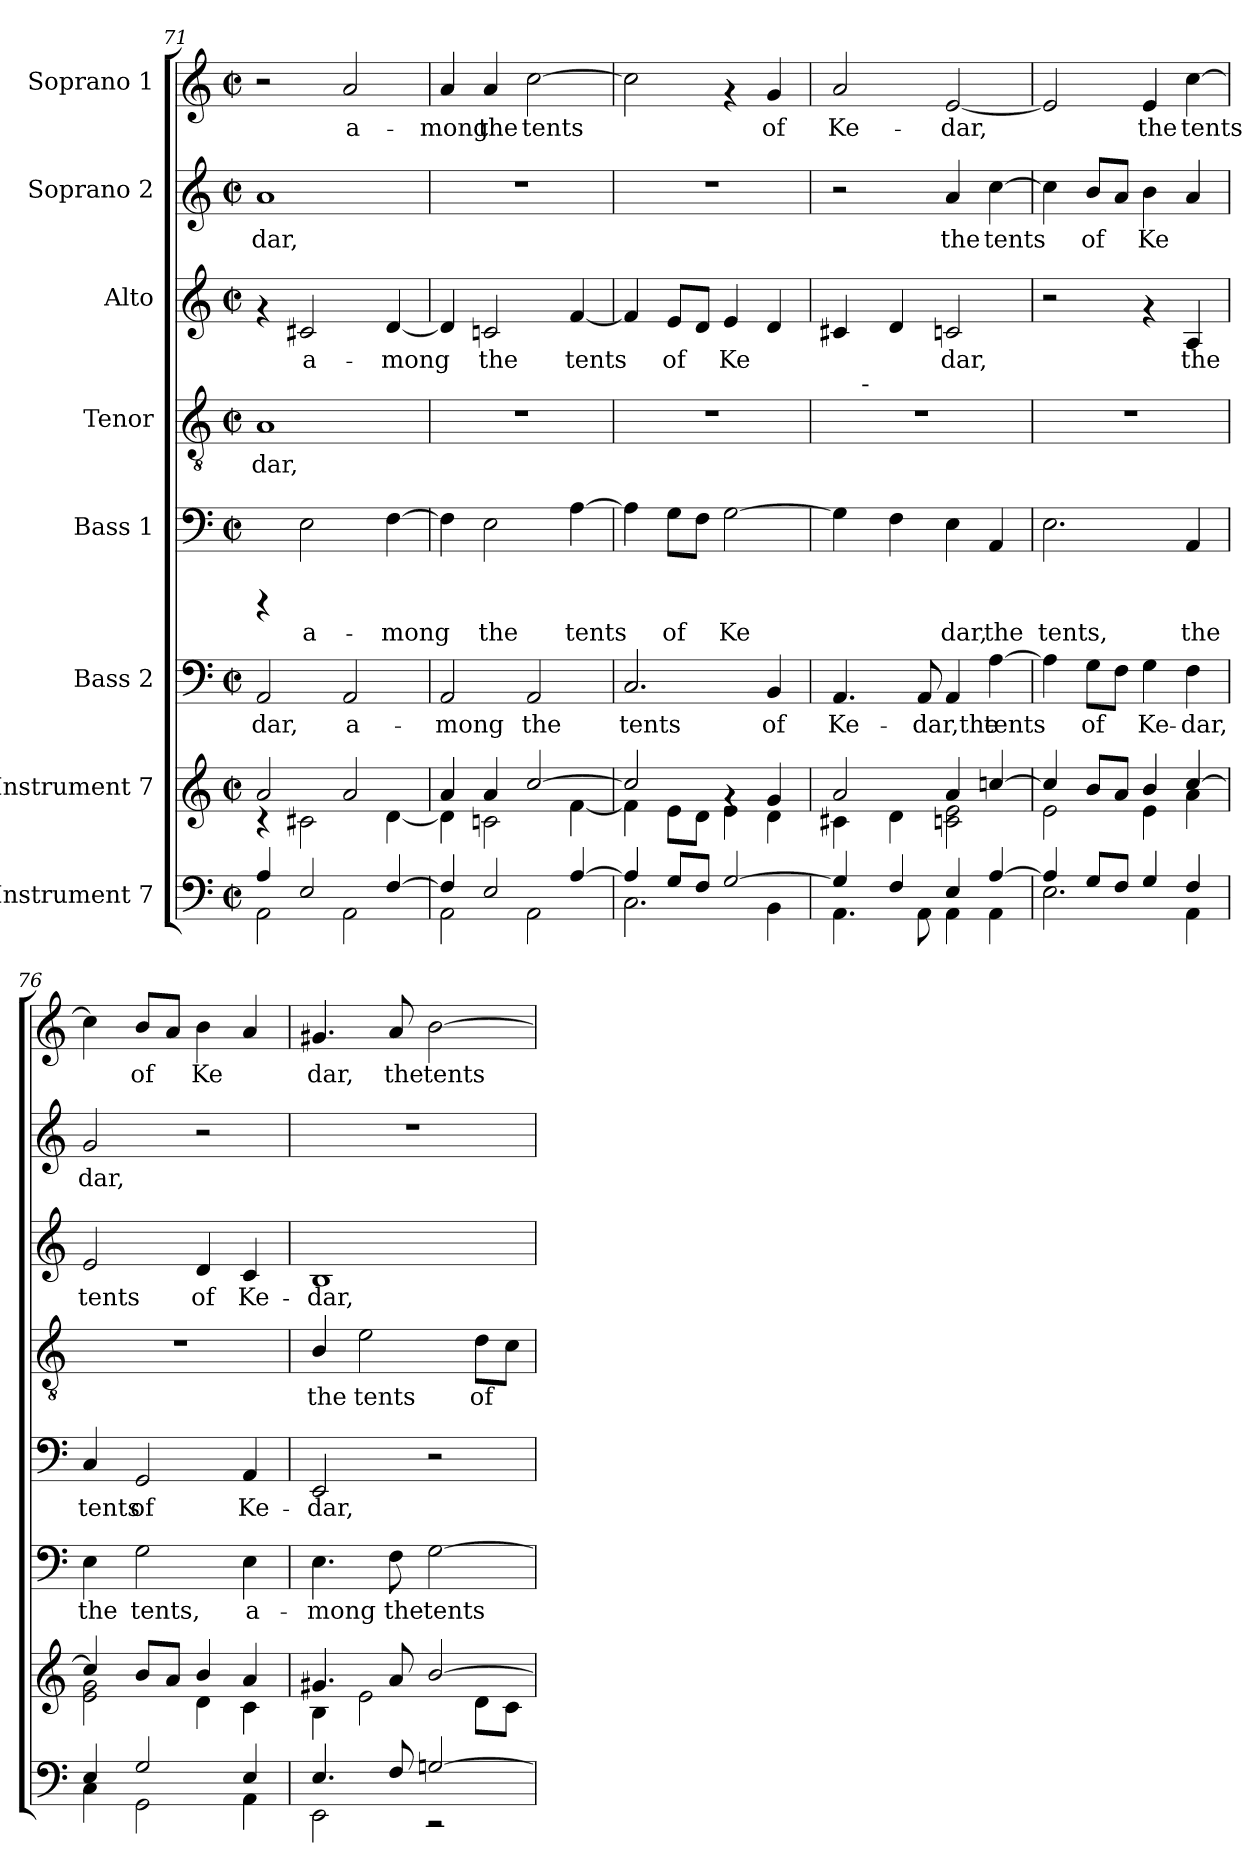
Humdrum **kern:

**kern	**kern	**kern	**text	**kern	**text	**kern	**text	**kern	**text	**kern	**text	**kern	**text
*part8	*part7	*part6	*part6	*part5	*part5	*part4	*part4	*part3	*part3	*part2	*part2	*part1	*part1
*staff8	*staff7	*staff6	*staff6	*staff5	*staff5	*staff4	*staff4	*staff3	*staff3	*staff2	*staff2	*staff1	*staff1
*I"Instrument 7	*I"Instrument 7	*I"Bass 2	*	*I"Bass 1	*	*I"Tenor	*	*I"Alto	*	*I"Soprano 2	*	*I"Soprano 1	*
*clefF4	*clefG2	*clefF4	*	*clefF4	*	*clefGv2	*	*clefG2	*	*clefG2	*	*clefG2	*
*k[]	*k[]	*k[]	*	*k[]	*	*k[]	*	*k[]	*	*k[]	*	*k[]	*
*C:	*C:	*C:	*	*C:	*	*C:	*	*C:	*	*C:	*	*C:	*
*M2/2	*M2/2	*M2/2	*	*M2/2	*	*M2/2	*	*M2/2	*	*M2/2	*	*M2/2	*
*met(c|)	*met(c|)	*met(c|)	*	*met(c|)	*	*met(c|)	*	*met(c|)	*	*met(c|)	*	*met(c|)	*
=71	=71	=71	=71	=71	=71	=71	=71	=71	=71	=71	=71	=71	=71
*^	*^	*	*	*	*	*	*	*	*	*	*	*	*
!	!	!	!	!	!LO:LY:b	!	!	!	!LO:LY:b	!	!	!	!LO:LY:b:cj	!	!
4A/	2AA\	2a/	4rB	2AA/	-dar,	4rCCC	.	1A	-dar,	4rf	.	1a	-dar,	2r	.
!	!	!	!	!	!	!	!LO:LY:b	!	!	!	!LO:LY:b	!	!	!	!
2E/	.	.	2c#X\	.	.	2E\	a-	.	.	2c#X/	a-	.	.	.	.
!	!	!	!	!	!LO:LY:b	!	!	!	!	!	!	!	!	!	!LO:LY:b
.	2AA\	2a/	.	2AA/	a-	.	.	.	.	.	.	.	.	2a/	a-
!	!	!	!	!	!	!	!LO:LY:b	!	!	!	!LO:LY:b	!	!	!	!
[>4F/	.	.	[<4d\	.	.	[>4F\	-mong	.	.	[<4d/	-mong	.	.	.	.
=72	=72	=72	=72	=72	=72	=72	=72	=72	=72	=72	=72	=72	=72	=72	=72
!	!	!	!	!	!LO:LY:b	!	!LO:LY:b	!	!	!	!LO:LY:b	!	!	!	!LO:LY:b
4F/]	2AA\	4a/	4d\]	2AA/	-mong	4F\]	.	1r	.	4d/]	.	1r	.	4a/	-mong
!	!	!	!	!	!	!	!LO:LY:b	!	!	!	!LO:LY:b	!	!	!	!LO:LY:b
2E/	.	4a/	2cn\	.	.	2E\	the	.	.	2cn/	the	.	.	4a/	the
!	!	!	!	!	!LO:LY:b	!	!	!	!	!	!	!	!	!	!LO:LY:b
.	2AA\	[>2cc/	.	2AA/	the	.	.	.	.	.	.	.	.	[>2cc\	tents
!	!	!	!	!	!	!	!LO:LY:b	!	!	!	!LO:LY:b	!	!	!	!
[>4A/	.	.	[<4f\	.	.	[>4A\	tents	.	.	[<4f/	tents	.	.	.	.
=73	=73	=73	=73	=73	=73	=73	=73	=73	=73	=73	=73	=73	=73	=73	=73
!	!	!	!	!	!LO:LY:b	!	!LO:LY:b	!	!	!	!LO:LY:b	!	!	!	!LO:LY:b
4A/]	2.C\	2cc/]	4f\]	2.C/	tents	4A\]	.	1r	.	4f/]	.	1r	.	2cc\]	.
!	!	!	!	!	!	!	!LO:LY:b	!	!	!	!LO:LY:b	!	!	!	!
8G/L	.	.	8e\L	.	.	8G\L	of	.	.	8e/L	of	.	.	.	.
!	!	!	!	!	!	!	!LO:LY:b	!	!	!	!LO:LY:b	!	!	!	!
8F/J	.	.	8d\J	.	.	8F\J	.	.	.	8d/J	.	.	.	.	.
!	!	!	!	!	!	!	!LO:LY:b	!	!	!	!LO:LY:b	!	!	!	!
[>2G/	.	4rg	4e\	.	.	[>2G\	Ke-	.	.	4e/	Ke-	.	.	4rf	.
!	!	!	!	!	!LO:LY:b	!	!	!	!	!	!LO:LY:b	!	!	!	!LO:LY:b
.	4BB\	4g/	4d\	4BB/	of	.	.	.	.	4d/	--	.	.	4g/	of
!!LO:PB:g=z
=74	=74	=74	=74	=74	=74	=74	=74	=74	=74	=74	=74	=74	=74	=74	=74
!	!	!	!	!	!LO:LY:b	!	!LO:LY:b	!	!	!	!LO:LY:b	!	!	!	!LO:LY:b
*	*	*	*	*	*	*	*	*^	*	*	*	*	*	*	*
4G/]	4.AA\	2a/	4c#X\	4.AA/	Ke-	4G\]	--	1r	8ryy	.	4c#X/	--	2r	.	2a/	Ke-
!	!	!	!	!	!	!	!	!	!LO:TX:a:t=-	!	!	!	!	!	!	!
.	.	.	.	.	.	.	.	.	2..ryy	.	.	.	.	.	.	.
!	!	!	!	!	!	!	!LO:LY:b	!	!	!	!	!LO:LY:b	!	!	!	!
4F/	.	.	4d\	.	.	4F\	--	.	.	.	4d/	--	.	.	.	.
!	!	!	!	!	!LO:LY:b	!	!	!	!	!	!	!	!	!	!	!
.	8AA\	.	.	8AA/	-dar,the	.	.	.	.	.	.	.	.	.	.	.
!	!	!	!	!	!LO:LY:b	!	!LO:LY:b	!	!	!	!	!LO:LY:b	!	!LO:LY:b:cj	!	!LO:LY:b
4E/	4AA\	4a/	2cn\ 2e\	4AA/	.	4E\	-dar,	.	.	.	2cn/	-dar,	4a/	the	[<2e/	-dar,
!	!	!	!	!	!LO:LY:b	!	!LO:LY:b	!	!	!	!	!	!	!LO:LY:b:cj	!	!
[>4A/	4AA\	[>4ccn/	.	[>4A\	tents	4AA/	the	.	.	.	.	.	[>4cc\	tents	.	.
=75	=75	=75	=75	=75	=75	=75	=75	=75	=75	=75	=75	=75	=75	=75	=75	=75
!	!	!	!	!	!LO:LY:b	!	!LO:LY:b	!	!	!	!	!	!	!LO:LY:b:cj	!	!LO:LY:b
*	*	*	*	*	*	*	*	*v	*v	*	*	*	*	*	*	*
4A/]	2.E\	4cc/]	2e\	4A\]	.	2.E\	tents,	1r	.	2r	.	4cc\]	.	2e/]	.
!	!	!	!	!	!LO:LY:b	!	!	!	!	!	!	!	!LO:LY:b:cj	!	!
8G/L	.	8b/L	.	8G\L	of	.	.	.	.	.	.	8b/L	of	.	.
!	!	!	!	!	!LO:LY:b	!	!	!	!	!	!	!	!LO:LY:b:cj	!	!
8F/J	.	8a/J	.	8F\J	.	.	.	.	.	.	.	8a/J	.	.	.
!	!	!	!	!	!LO:LY:b	!	!	!	!	!	!	!	!LO:LY:b:cj	!	!LO:LY:b
4G/	.	4b/	4e\	4G\	Ke-	.	.	.	.	4rf	.	4b\	Ke-	4e/	the
!	!	!	!	!	!LO:LY:b	!	!LO:LY:b	!	!	!	!LO:LY:b	!	!LO:LY:b:cj	!	!LO:LY:b
4F/	4AA\	[>4cc/	4a\	4F\	-dar,	4AA/	the	.	.	4A/	the	4a/	--	[>4cc\	tents
=76	=76	=76	=76	=76	=76	=76	=76	=76	=76	=76	=76	=76	=76	=76	=76
!	!	!	!	!	!LO:LY:b	!	!LO:LY:b	!	!	!	!LO:LY:b	!	!LO:LY:b:cj	!	!LO:LY:b
4E/	4C\	4cc/]	2g\ 2e\	4E\	the	4C/	tents	1r	.	2e/	tents	2g/	-dar,	4cc\]	.
!	!	!	!	!	!LO:LY:b	!	!LO:LY:b	!	!	!	!	!	!	!	!LO:LY:b
2G/	2GG\	8b/L	.	2G\	tents,	2GG/	of	.	.	.	.	.	.	8b/L	of
!	!	!	!	!	!	!	!	!	!	!	!	!	!	!	!LO:LY:b
.	.	8a/J	.	.	.	.	.	.	.	.	.	.	.	8a/J	.
!	!	!	!	!	!	!	!	!	!	!	!LO:LY:b	!	!	!	!LO:LY:b
.	.	4b/	4d\	.	.	.	.	.	.	4d/	of	2r	.	4b\	Ke-
!	!	!	!	!	!LO:LY:b	!	!LO:LY:b	!	!	!	!LO:LY:b	!	!	!	!LO:LY:b
4E/	4AA\	4a/	4c\	4E\	a-	4AA/	Ke-	.	.	4c/	Ke-	.	.	4a/	--
=77	=77	=77	=77	=77	=77	=77	=77	=77	=77	=77	=77	=77	=77	=77	=77
!	!	!	!	!	!LO:LY:b	!	!LO:LY:b	!	!LO:LY:b	!	!LO:LY:b	!	!	!	!LO:LY:b
4.E/	2EE\	4.g#X/	4B\	4.E\	-mong	2EE/	-dar,	4B/	the	1B	-dar,	1r	.	4.g#X/	-dar,
!	!	!	!	!	!	!	!	!	!LO:LY:b	!	!	!	!	!	!
.	.	.	2e\	.	.	.	.	2e\	tents	.	.	.	.	.	.
!	!	!	!	!	!LO:LY:b	!	!	!	!	!	!	!	!	!	!LO:LY:b
8F/	.	8a/	.	8F\	the	.	.	.	.	.	.	.	.	8a/	the
!	!	!	!	!	!LO:LY:b	!	!	!	!	!	!	!	!	!	!LO:LY:b
[>2Gn/	2r	[>2b/	.	[>2G\	tents	2r	.	.	.	.	.	.	.	[>2b\	tents
!	!	!	!	!	!	!	!	!	!LO:LY:b	!	!	!	!	!	!
.	.	.	8d\L	.	.	.	.	8d\L	of	.	.	.	.	.	.
!	!	!	!	!	!	!	!	!	!LO:LY:b	!	!	!	!	!	!
.	.	.	8c\J	.	.	.	.	8c\J	.	.	.	.	.	.	.
*v	*v	*	*	*	*	*	*	*	*	*	*	*	*	*	*
*	*v	*v	*	*	*	*	*	*	*	*	*	*	*	*
=	=	=	=	=	=	=	=	=	=	=	=	=	=
*-	*-	*-	*-	*-	*-	*-	*-	*-	*-	*-	*-	*-	*-
